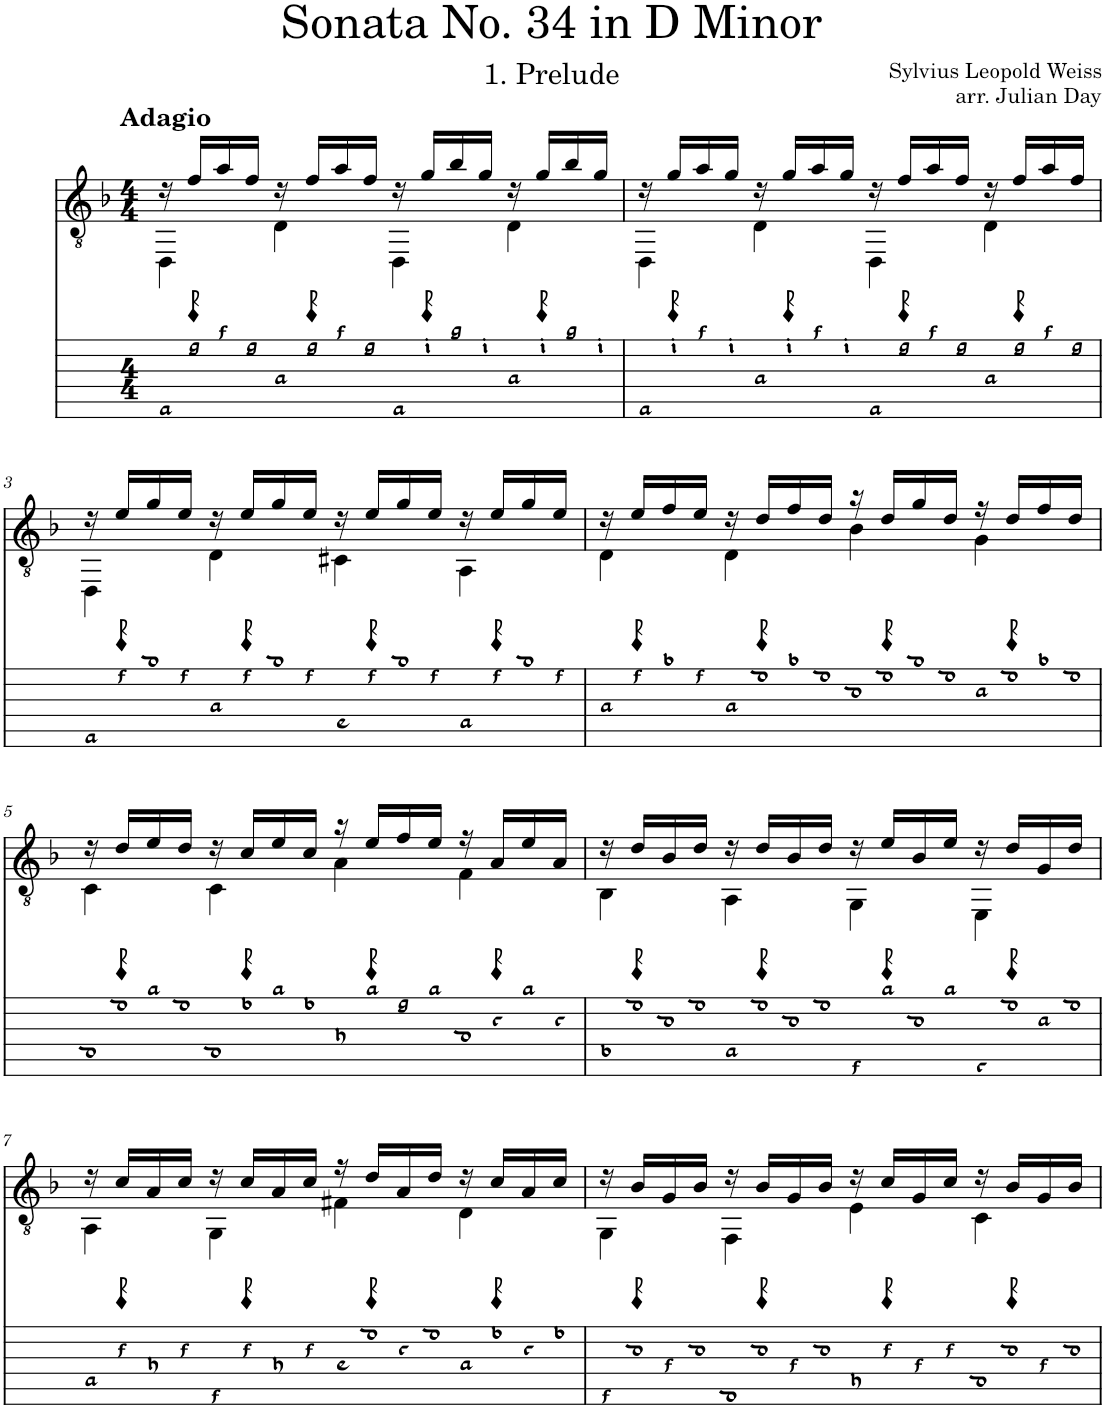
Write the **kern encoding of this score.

**kern	**kern
*part1	*part1
*staff2	*staff1
*I"Guitar	*
*I'Guit.	*
*stria6	*
*	*clefGv2
*k[b-]	*k[b-]
*M4/4	*M4/4
=1	=1
*^	*^
!	!	!LO:TX:a:B:t=Adagio	!
16r	4DD	16r	4DD\
16fLL	.	16f/LL	.
16a	.	16a/	.
16fJJ	.	16f/JJ	.
16r	4D	16r	4D\
16fLL	.	16f/LL	.
16a	.	16a/	.
16fJJ	.	16f/JJ	.
16r	4DD	16r	4DD\
16gLL	.	16g/LL	.
16b-	.	16b-/	.
16gJJ	.	16g/JJ	.
16r	4D	16r	4D\
16gLL	.	16g/LL	.
16b-	.	16b-/	.
16gJJ	.	16g/JJ	.
=2	=2	=2	=2
16r	4DD	16r	4DD\
16gLL	.	16g/LL	.
16a	.	16a/	.
16gJJ	.	16g/JJ	.
16r	4D	16r	4D\
16gLL	.	16g/LL	.
16a	.	16a/	.
16gJJ	.	16g/JJ	.
16r	4DD	16r	4DD\
16fLL	.	16f/LL	.
16a	.	16a/	.
16fJJ	.	16f/JJ	.
16r	4D	16r	4D\
16fLL	.	16f/LL	.
16a	.	16a/	.
16fJJ	.	16f/JJ	.
!!LO:LB:g=z	!!
=3	=3	=3	=3
16r	4DD	16r	4DD\
16eLL	.	16e/LL	.
16g	.	16g/	.
16eJJ	.	16e/JJ	.
16r	4D	16r	4D\
16eLL	.	16e/LL	.
16g	.	16g/	.
16eJJ	.	16e/JJ	.
16r	4C#	16r	4C#X\
16eLL	.	16e/LL	.
16g	.	16g/	.
16eJJ	.	16e/JJ	.
16r	4AA	16r	4AA\
16eLL	.	16e/LL	.
16g	.	16g/	.
16eJJ	.	16e/JJ	.
=4	=4	=4	=4
16r	4D	16r	4D\
16eLL	.	16e/LL	.
16f	.	16f/	.
16eJJ	.	16e/JJ	.
16r	4D	16r	4D\
16dLL	.	16d/LL	.
16f	.	16f/	.
16dJJ	.	16d/JJ	.
16r	4B-	16r	4B-\
16dLL	.	16d/LL	.
16g	.	16g/	.
16dJJ	.	16d/JJ	.
16r	4G	16r	4G\
16dLL	.	16d/LL	.
16f	.	16f/	.
16dJJ	.	16d/JJ	.
!!LO:LB:g=z	!!
=5	=5	=5	=5
16r	4C	16r	4C\
16dLL	.	16d/LL	.
16e	.	16e/	.
16dJJ	.	16d/JJ	.
16r	4C	16r	4C\
16cLL	.	16c/LL	.
16e	.	16e/	.
16cJJ	.	16c/JJ	.
16r	4A	16r	4A\
16eLL	.	16e/LL	.
16f	.	16f/	.
16eJJ	.	16e/JJ	.
16r	4F	16r	4F\
16ALL	.	16A/LL	.
16e	.	16e/	.
16AJJ	.	16A/JJ	.
=6	=6	=6	=6
16r	4BB-	16r	4BB-\
16dLL	.	16d/LL	.
16B-	.	16B-/	.
16dJJ	.	16d/JJ	.
16r	4AA	16r	4AA\
16dLL	.	16d/LL	.
16B-	.	16B-/	.
16dJJ	.	16d/JJ	.
16r	4GG	16r	4GG\
16eLL	.	16e/LL	.
16B-	.	16B-/	.
16eJJ	.	16e/JJ	.
16r	4EE	16r	4EE\
16dLL	.	16d/LL	.
16G	.	16G/	.
16dJJ	.	16d/JJ	.
!!LO:LB:g=z	!!
=7	=7	=7	=7
16r	4AA	16r	4AA\
16cLL	.	16c/LL	.
16A	.	16A/	.
16cJJ	.	16c/JJ	.
16r	4GG	16r	4GG\
16cLL	.	16c/LL	.
16A	.	16A/	.
16cJJ	.	16c/JJ	.
16r	4F#	16r	4F#X\
16dLL	.	16d/LL	.
16A	.	16A/	.
16dJJ	.	16d/JJ	.
16r	4D	16r	4D\
16cLL	.	16c/LL	.
16A	.	16A/	.
16cJJ	.	16c/JJ	.
=8	=8	=8	=8
16r	4GG	16r	4GG\
16B-LL	.	16B-/LL	.
16G	.	16G/	.
16B-JJ	.	16B-/JJ	.
16r	4FF	16r	4FF\
16B-LL	.	16B-/LL	.
16G	.	16G/	.
16B-JJ	.	16B-/JJ	.
16r	4E	16r	4E\
16cLL	.	16c/LL	.
16G	.	16G/	.
16cJJ	.	16c/JJ	.
16r	4C	16r	4C\
16B-LL	.	16B-/LL	.
16G	.	16G/	.
16B-JJ	.	16B-/JJ	.
*v	*v	*	*
*	*v	*v
=	=
*-	*-
